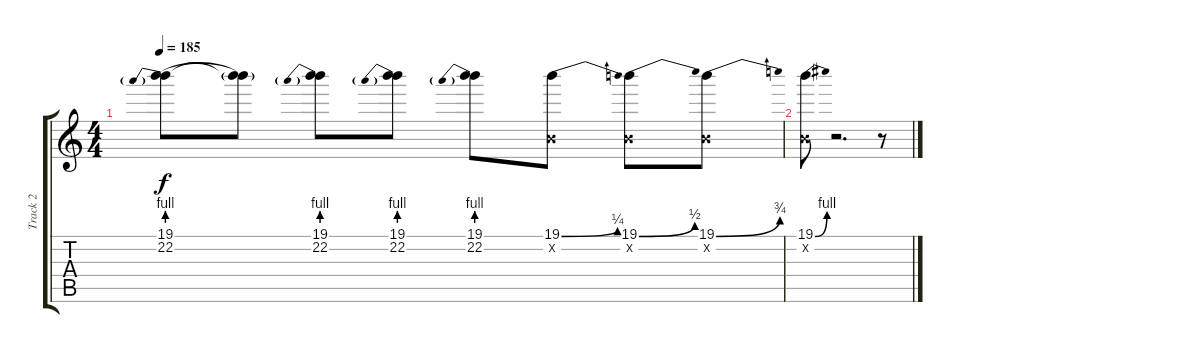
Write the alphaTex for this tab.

\track ("Track 2" "Track 2") {instrument overdrivenguitar}
\staff {score tabs}
\tuning (E4 B3 G3 D3 A2 E2) {hide}
\ts (4 4)
\tempo 185
\clef g2
\ks c
(19.1 22.2{be (prebend 0 4 60 4)}).8{dy f} (19.1{t} 22.2{t}).8 (19.1 22.2{be (prebend 0 4 60 4)}).8 (19.1 22.2{be (prebend 0 4 60 4)}).8 (19.1 22.2{be (prebend 0 4 60 4)}).8 (19.1{be (bend 0 0 60 1)} 0.2{x}).8 (19.1{be (bend 0 0 60 2)} 0.2{x}).8 (19.1{be (bend 0 0 60 3)} 0.2{x}).8 |
(19.1{be (bend 0 0 60 4)} 0.2{x}).8 r.2{d} r.8
